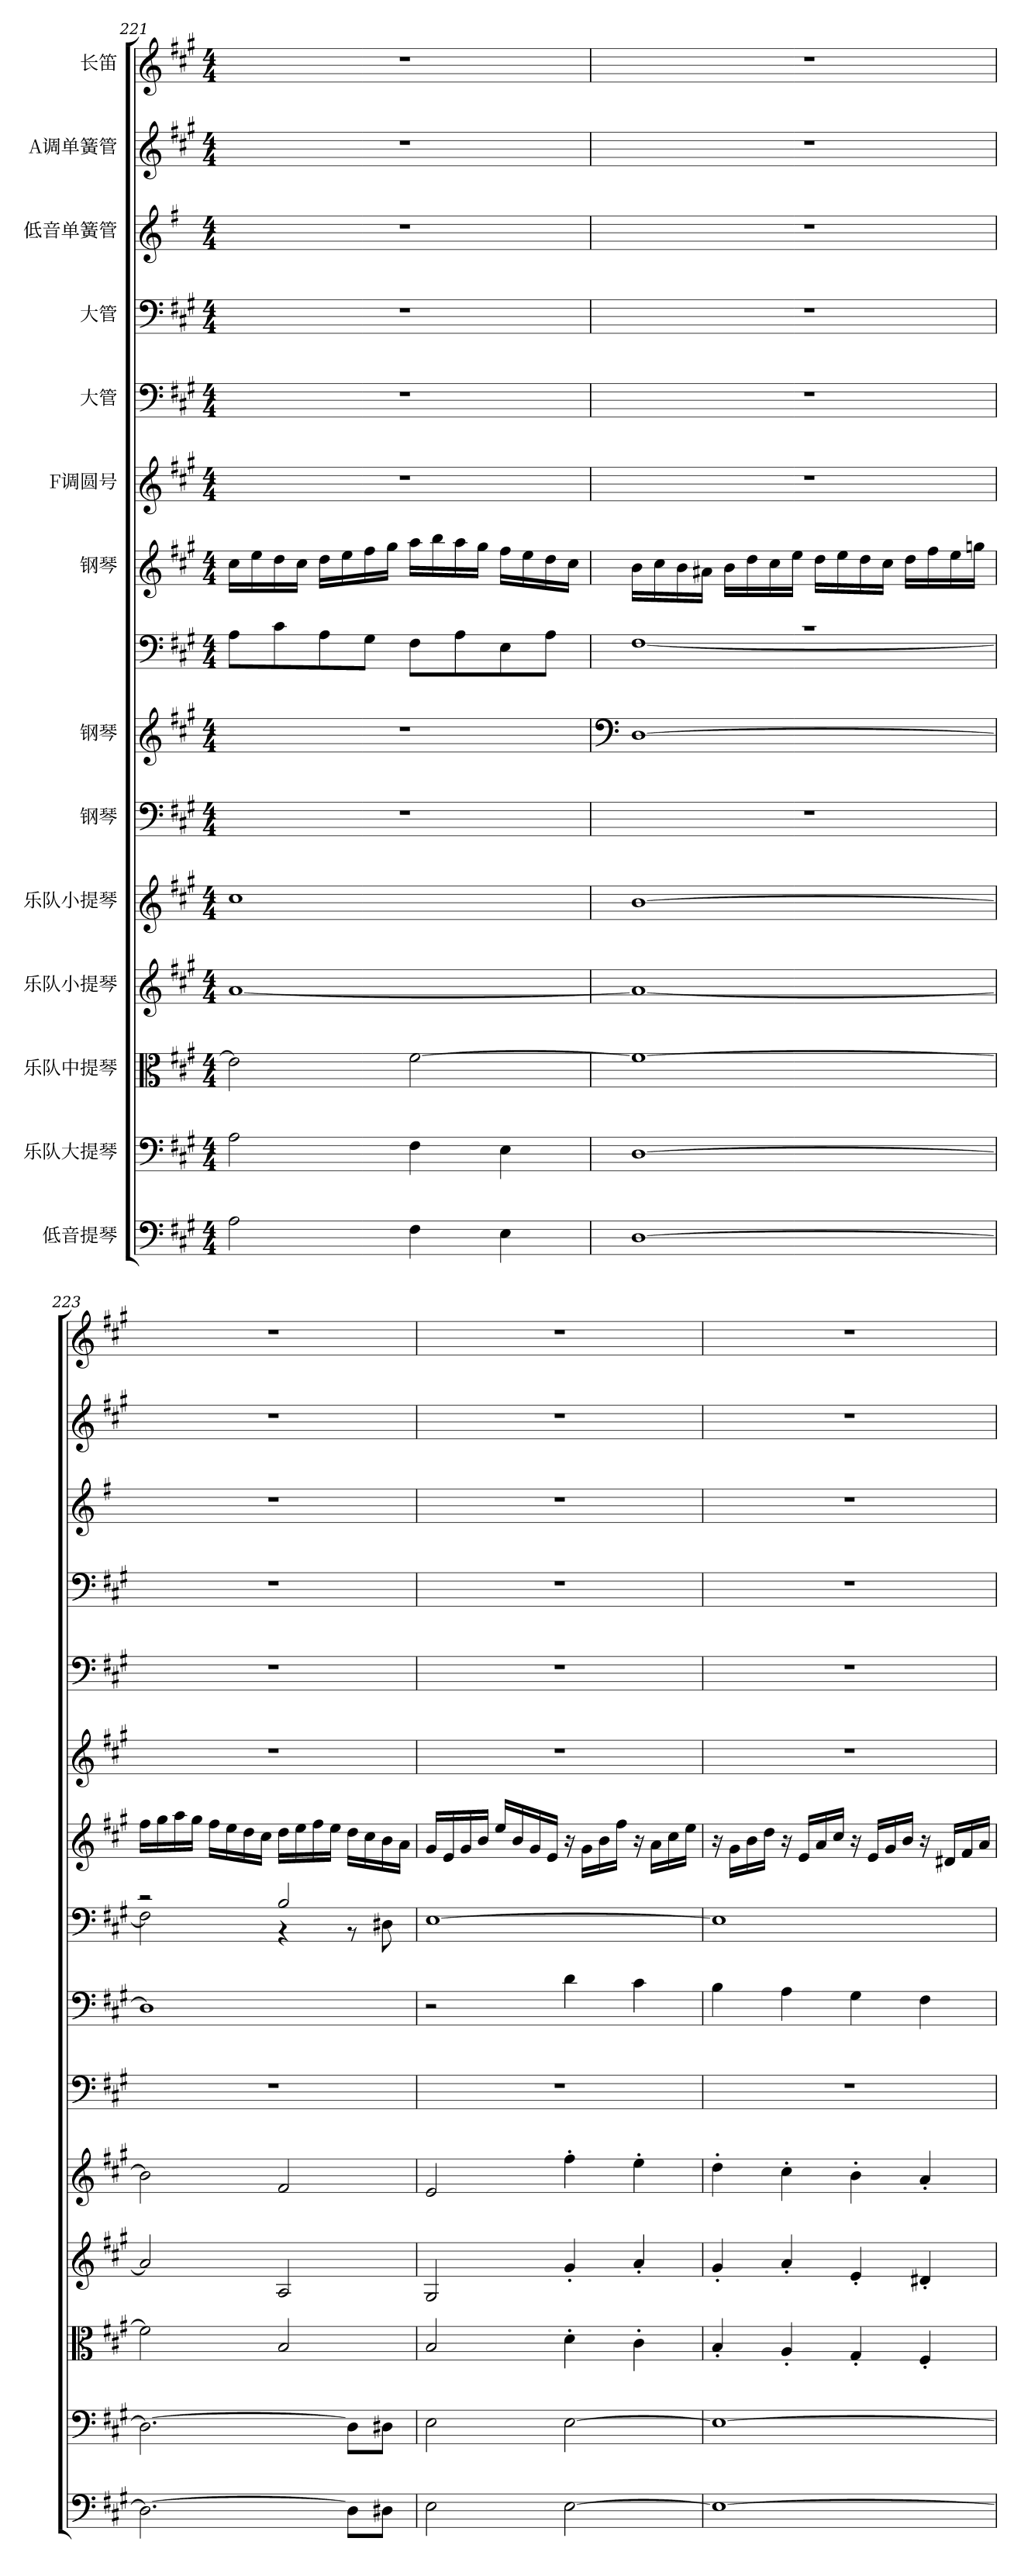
**kern	**kern	**kern	**kern	**kern	**kern	**kern	**kern	**kern	**kern	**kern	**kern	**kern	**kern	**kern
*part14	*part13	*part12	*part11	*part10	*part9	*part8	*part8	*part7	*part6	*part5	*part4	*part3	*part2	*part1
*staff15	*staff14	*staff13	*staff12	*staff11	*staff10	*staff9	*staff8	*staff7	*staff6	*staff5	*staff4	*staff3	*staff2	*staff1
*I"低音提琴	*I"乐队大提琴	*I"乐队中提琴	*I"乐队小提琴	*I"乐队小提琴	*I"钢琴	*I"钢琴	*	*I"钢琴	*I"F调圆号	*I"大管	*I"大管	*I"低音单簧管	*I"A调单簧管	*I"长笛
!!LO:PB:g=z
*clefF4	*clefF4	*clefC3	*clefG2	*clefG2	*clefF4	*clefG2	*clefF4	*clefG2	*clefG2	*clefF4	*clefF4	*clefG2	*clefG2	*clefG2
*ITrd7c12	*	*	*	*	*	*	*	*	*ITrd4c7	*	*	*ITrd8c14	*ITrd2c3	*
*k[f#c#g#]	*k[f#c#g#]	*k[f#c#g#]	*k[f#c#g#]	*k[f#c#g#]	*k[f#c#g#]	*k[f#c#g#]	*k[f#c#g#]	*k[f#c#g#]	*k[f#c#]	*k[f#c#g#]	*k[f#c#g#]	*k[f#]	*k[f#c#g#d#a#e#]	*k[f#c#g#]
*M4/4	*M4/4	*M4/4	*M4/4	*M4/4	*M4/4	*M4/4	*M4/4	*M4/4	*M4/4	*M4/4	*M4/4	*M4/4	*M4/4	*M4/4
=221	=221	=221	=221	=221	=221	=221	=221	=221	=221	=221	=221	=221	=221	=221
2AA\	2A\	2e\]	[1a	1cc#	1r	1r	8A\L	16cc#\LL	1r	1r	1r	1r	1r	1r
.	.	.	.	.	.	.	.	16ee\	.	.	.	.	.	.
.	.	.	.	.	.	.	8c#\	16dd\	.	.	.	.	.	.
.	.	.	.	.	.	.	.	16cc#\JJ	.	.	.	.	.	.
.	.	.	.	.	.	.	8A\	16dd\LL	.	.	.	.	.	.
.	.	.	.	.	.	.	.	16ee\	.	.	.	.	.	.
.	.	.	.	.	.	.	8G#\J	16ff#\	.	.	.	.	.	.
.	.	.	.	.	.	.	.	16gg#\JJ	.	.	.	.	.	.
4FF#\	4F#\	[2f#\	.	.	.	.	8F#\L	16aa\LL	.	.	.	.	.	.
.	.	.	.	.	.	.	.	16bb\	.	.	.	.	.	.
.	.	.	.	.	.	.	8A\	16aa\	.	.	.	.	.	.
.	.	.	.	.	.	.	.	16gg#\JJ	.	.	.	.	.	.
4EE\	4E\	.	.	.	.	.	8E\	16ff#\LL	.	.	.	.	.	.
.	.	.	.	.	.	.	.	16ee\	.	.	.	.	.	.
.	.	.	.	.	.	.	8A\J	16dd\	.	.	.	.	.	.
.	.	.	.	.	.	.	.	16cc#\JJ	.	.	.	.	.	.
=222	=222	=222	=222	=222	=222	=222	=222	=222	=222	=222	=222	=222	=222	=222
*	*	*	*	*	*	*clefF4	*	*	*	*	*	*	*	*
*	*	*	*	*	*	*	*^	*	*	*	*	*	*	*
[1DD	[1D	1f#_	1a_	[1b	1r	[1D	1r	[1F#	16b\LL	1r	1r	1r	1r	1r	1r
.	.	.	.	.	.	.	.	.	16cc#\	.	.	.	.	.	.
.	.	.	.	.	.	.	.	.	16b\	.	.	.	.	.	.
.	.	.	.	.	.	.	.	.	16a#X\JJ	.	.	.	.	.	.
.	.	.	.	.	.	.	.	.	16b\LL	.	.	.	.	.	.
.	.	.	.	.	.	.	.	.	16dd\	.	.	.	.	.	.
.	.	.	.	.	.	.	.	.	16cc#\	.	.	.	.	.	.
.	.	.	.	.	.	.	.	.	16ee\JJ	.	.	.	.	.	.
.	.	.	.	.	.	.	.	.	16dd\LL	.	.	.	.	.	.
.	.	.	.	.	.	.	.	.	16ee\	.	.	.	.	.	.
.	.	.	.	.	.	.	.	.	16dd\	.	.	.	.	.	.
.	.	.	.	.	.	.	.	.	16cc#\JJ	.	.	.	.	.	.
.	.	.	.	.	.	.	.	.	16dd\LL	.	.	.	.	.	.
.	.	.	.	.	.	.	.	.	16ff#\	.	.	.	.	.	.
.	.	.	.	.	.	.	.	.	16ee\	.	.	.	.	.	.
.	.	.	.	.	.	.	.	.	16ggn\JJ	.	.	.	.	.	.
!!LO:PB:g=z
=223	=223	=223	=223	=223	=223	=223	=223	=223	=223	=223	=223	=223	=223	=223	=223
2.DD\_	2.D\_	2f#\]	2a/]	2b\]	1r	1D]	2r	2F#\]	16ff#\LL	1r	1r	1r	1r	1r	1r
.	.	.	.	.	.	.	.	.	16gg#\	.	.	.	.	.	.
.	.	.	.	.	.	.	.	.	16aa\	.	.	.	.	.	.
.	.	.	.	.	.	.	.	.	16gg#\JJ	.	.	.	.	.	.
.	.	.	.	.	.	.	.	.	16ff#\LL	.	.	.	.	.	.
.	.	.	.	.	.	.	.	.	16ee\	.	.	.	.	.	.
.	.	.	.	.	.	.	.	.	16dd\	.	.	.	.	.	.
.	.	.	.	.	.	.	.	.	16cc#\JJ	.	.	.	.	.	.
.	.	2B/	2A/	2f#/	.	.	2B/	4r	16dd\LL	.	.	.	.	.	.
.	.	.	.	.	.	.	.	.	16ee\	.	.	.	.	.	.
.	.	.	.	.	.	.	.	.	16ff#\	.	.	.	.	.	.
.	.	.	.	.	.	.	.	.	16ee\JJ	.	.	.	.	.	.
8DD\L]	8D\L]	.	.	.	.	.	.	8r	16dd\LL	.	.	.	.	.	.
.	.	.	.	.	.	.	.	.	16cc#\	.	.	.	.	.	.
8DD#X\J	8D#X\J	.	.	.	.	.	.	8D#X\	16b\	.	.	.	.	.	.
.	.	.	.	.	.	.	.	.	16a\JJ	.	.	.	.	.	.
*	*	*	*	*	*	*	*v	*v	*	*	*	*	*	*	*
=224	=224	=224	=224	=224	=224	=224	=224	=224	=224	=224	=224	=224	=224	=224
2EE\	2E\	2B/	2G#/	2e/	1r	2r	[1E	16g#/LL	1r	1r	1r	1r	1r	1r
.	.	.	.	.	.	.	.	16e/	.	.	.	.	.	.
.	.	.	.	.	.	.	.	16g#/	.	.	.	.	.	.
.	.	.	.	.	.	.	.	16b/JJ	.	.	.	.	.	.
.	.	.	.	.	.	.	.	16ee/LL	.	.	.	.	.	.
.	.	.	.	.	.	.	.	16b/	.	.	.	.	.	.
.	.	.	.	.	.	.	.	16g#/	.	.	.	.	.	.
.	.	.	.	.	.	.	.	16e/JJ	.	.	.	.	.	.
[2EE\	[2E\	4d'\	4g#'/	4ff#'\	.	4d\	.	16r	.	.	.	.	.	.
.	.	.	.	.	.	.	.	16g#\LL	.	.	.	.	.	.
.	.	.	.	.	.	.	.	16b\	.	.	.	.	.	.
.	.	.	.	.	.	.	.	16ff#\JJ	.	.	.	.	.	.
.	.	4c#'\	4a'/	4ee'\	.	4c#\	.	16r	.	.	.	.	.	.
.	.	.	.	.	.	.	.	16a\LL	.	.	.	.	.	.
.	.	.	.	.	.	.	.	16cc#\	.	.	.	.	.	.
.	.	.	.	.	.	.	.	16ee\JJ	.	.	.	.	.	.
!!LO:PB:g=z
=225	=225	=225	=225	=225	=225	=225	=225	=225	=225	=225	=225	=225	=225	=225
1EE_	1E_	4B'/	4g#'/	4dd'\	1r	4B\	1E]	16r	1r	1r	1r	1r	1r	1r
.	.	.	.	.	.	.	.	16g#\LL	.	.	.	.	.	.
.	.	.	.	.	.	.	.	16b\	.	.	.	.	.	.
.	.	.	.	.	.	.	.	16dd\JJ	.	.	.	.	.	.
.	.	4A'/	4a'/	4cc#'\	.	4A\	.	16r	.	.	.	.	.	.
.	.	.	.	.	.	.	.	16e/LL	.	.	.	.	.	.
.	.	.	.	.	.	.	.	16a/	.	.	.	.	.	.
.	.	.	.	.	.	.	.	16cc#/JJ	.	.	.	.	.	.
.	.	4G#'/	4e'/	4b'\	.	4G#\	.	16r	.	.	.	.	.	.
.	.	.	.	.	.	.	.	16e/LL	.	.	.	.	.	.
.	.	.	.	.	.	.	.	16g#/	.	.	.	.	.	.
.	.	.	.	.	.	.	.	16b/JJ	.	.	.	.	.	.
.	.	4F#'/	4d#X'/	4a'/	.	4F#\	.	16r	.	.	.	.	.	.
.	.	.	.	.	.	.	.	16d#X/LL	.	.	.	.	.	.
.	.	.	.	.	.	.	.	16f#/	.	.	.	.	.	.
.	.	.	.	.	.	.	.	16a/JJ	.	.	.	.	.	.
=	=	=	=	=	=	=	=	=	=	=	=	=	=	=
*-	*-	*-	*-	*-	*-	*-	*-	*-	*-	*-	*-	*-	*-	*-
